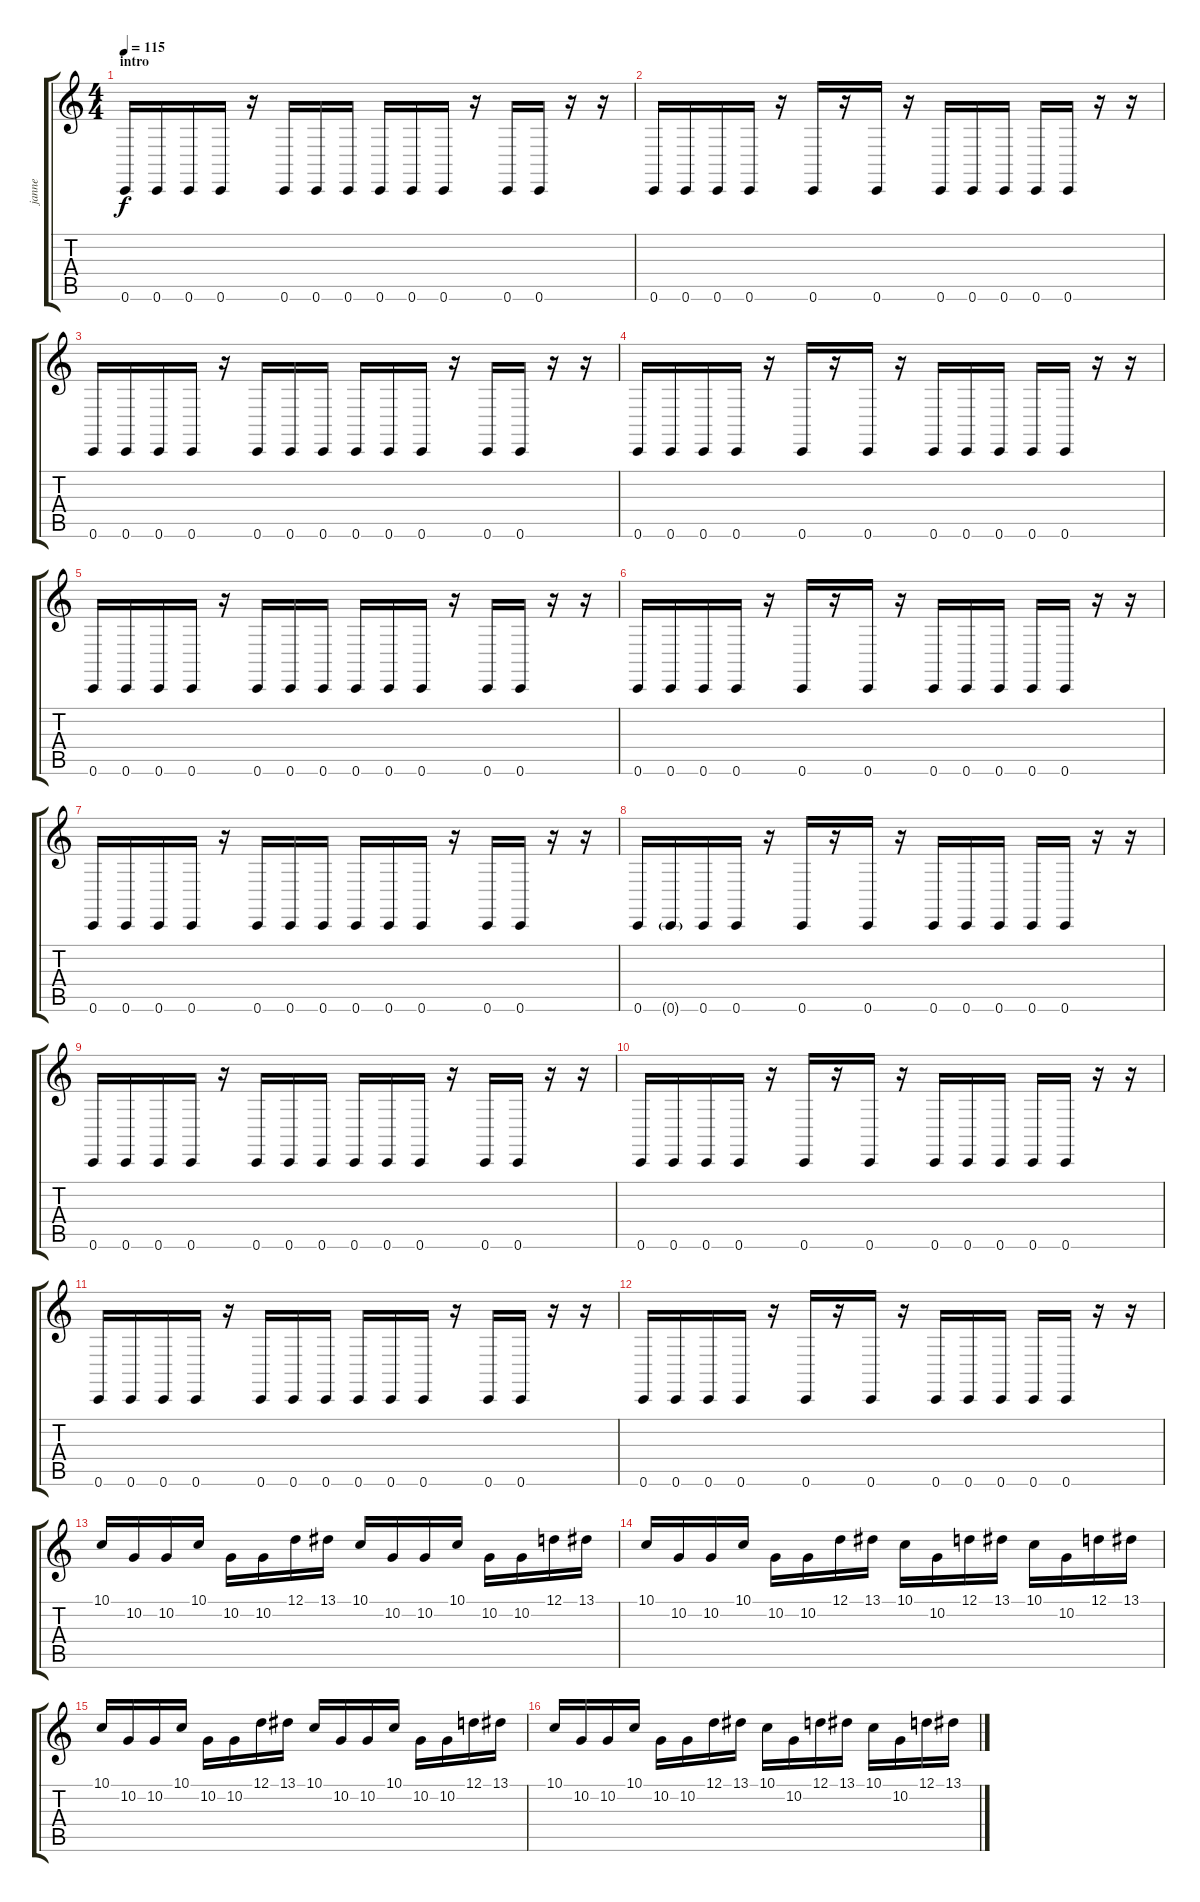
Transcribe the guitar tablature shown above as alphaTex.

\track ("janne" "janne") {instrument pad1newage}
\staff {score tabs}
\tuning (D4 A3 F3 C3 G2 C2) {hide}
\ts (4 4)
\section ("" "intro")
\tempo 115
\clef g2
\ks c
0.6.16{dy f instrument acousticgrandpiano} 0.6.16 0.6.16 0.6.16 r.16 0.6.16 0.6.16 0.6.16 0.6.16 0.6.16 0.6.16 r.16 0.6.16 0.6.16 r.16 r.16 |
0.6.16{instrument acousticgrandpiano} 0.6.16 0.6.16 0.6.16 r.16 0.6.16 r.16 0.6.16 r.16 0.6.16 0.6.16 0.6.16 0.6.16 0.6.16 r.16 r.16 |
0.6.16{instrument acousticgrandpiano} 0.6.16 0.6.16 0.6.16 r.16 0.6.16 0.6.16 0.6.16 0.6.16 0.6.16 0.6.16 r.16 0.6.16 0.6.16 r.16 r.16 |
0.6.16{instrument acousticgrandpiano} 0.6.16 0.6.16 0.6.16 r.16 0.6.16 r.16 0.6.16 r.16 0.6.16 0.6.16 0.6.16 0.6.16 0.6.16 r.16 r.16 |
0.6.16{instrument acousticgrandpiano} 0.6.16 0.6.16 0.6.16 r.16 0.6.16 0.6.16 0.6.16 0.6.16 0.6.16 0.6.16 r.16 0.6.16 0.6.16 r.16 r.16 |
0.6.16{instrument acousticgrandpiano} 0.6.16 0.6.16 0.6.16 r.16 0.6.16 r.16 0.6.16 r.16 0.6.16 0.6.16 0.6.16 0.6.16 0.6.16 r.16 r.16 |
0.6.16{instrument acousticgrandpiano} 0.6.16 0.6.16 0.6.16 r.16 0.6.16 0.6.16 0.6.16 0.6.16 0.6.16 0.6.16 r.16 0.6.16 0.6.16 r.16 r.16 |
0.6.16{instrument acousticgrandpiano} 0.6{g}.16 0.6.16 0.6.16 r.16 0.6.16 r.16 0.6.16 r.16 0.6.16 0.6.16 0.6.16 0.6.16 0.6.16 r.16 r.16 |
0.6.16{instrument acousticgrandpiano} 0.6.16 0.6.16 0.6.16 r.16 0.6.16 0.6.16 0.6.16 0.6.16 0.6.16 0.6.16 r.16 0.6.16 0.6.16 r.16 r.16 |
0.6.16{instrument acousticgrandpiano} 0.6.16 0.6.16 0.6.16 r.16 0.6.16 r.16 0.6.16 r.16 0.6.16 0.6.16 0.6.16 0.6.16 0.6.16 r.16 r.16 |
0.6.16{instrument acousticgrandpiano} 0.6.16 0.6.16 0.6.16 r.16 0.6.16 0.6.16 0.6.16 0.6.16 0.6.16 0.6.16 r.16 0.6.16 0.6.16 r.16 r.16 |
0.6.16{instrument acousticgrandpiano} 0.6.16 0.6.16 0.6.16 r.16 0.6.16 r.16 0.6.16 r.16 0.6.16 0.6.16 0.6.16 0.6.16 0.6.16 r.16 r.16 |
10.1.16{instrument pad1newage} 10.2.16 10.2.16 10.1.16 10.2.16 10.2.16 12.1.16 13.1.16 10.1.16 10.2.16 10.2.16 10.1.16 10.2.16 10.2.16 12.1.16 13.1.16 |
10.1.16{instrument pad1newage} 10.2.16 10.2.16 10.1.16 10.2.16 10.2.16 12.1.16 13.1.16 10.1.16 10.2.16 12.1.16 13.1.16 10.1.16 10.2.16 12.1.16 13.1.16 |
10.1.16{instrument pad1newage} 10.2.16 10.2.16 10.1.16 10.2.16 10.2.16 12.1.16 13.1.16 10.1.16 10.2.16 10.2.16 10.1.16 10.2.16 10.2.16 12.1.16 13.1.16 |
10.1.16{instrument pad1newage} 10.2.16 10.2.16 10.1.16 10.2.16 10.2.16 12.1.16 13.1.16 10.1.16 10.2.16 12.1.16 13.1.16 10.1.16 10.2.16 12.1.16 13.1.16
